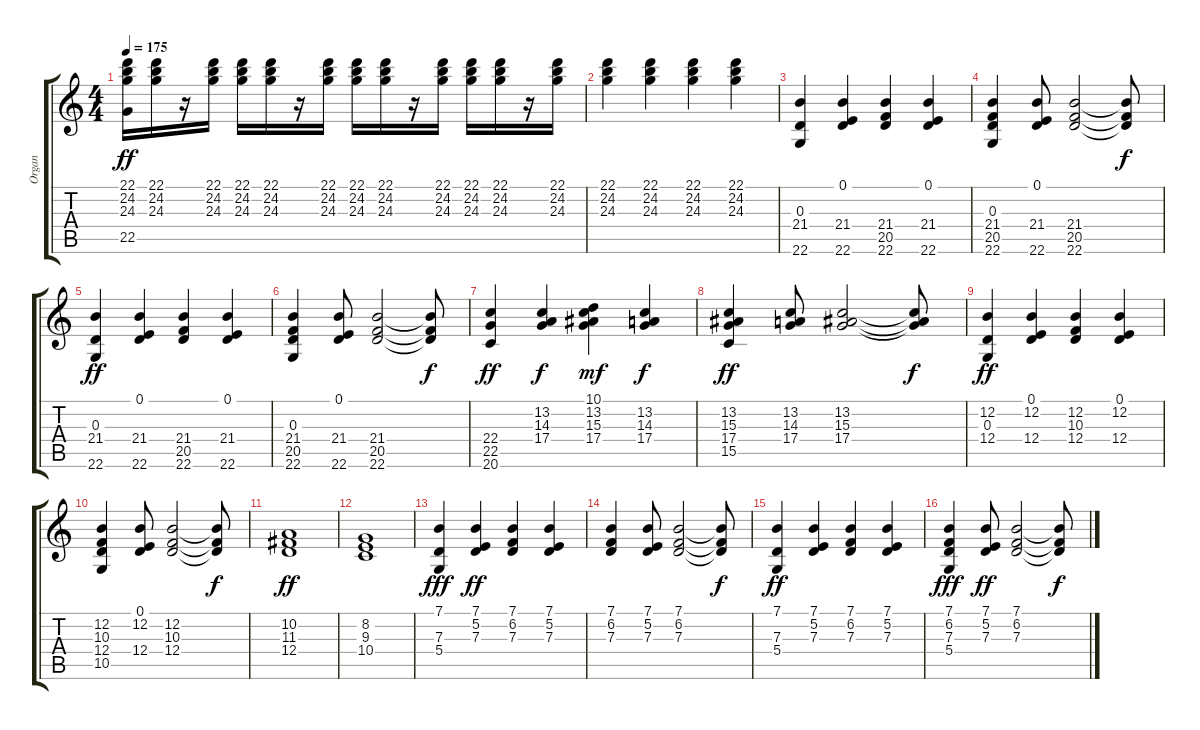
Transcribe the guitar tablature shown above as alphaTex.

\track ("Organ" "Organ") {instrument drawbarorgan}
\staff {score tabs}
\tuning (E4 B3 G3 D3 A2 E2) {hide}
\ts (4 4)
\tempo 175
\clef g2
\ks c
(22.1 24.2 24.3 22.5).16{dy ff} (22.1 24.2 24.3).16 r.16 (22.1 24.2 24.3).16 (22.1 24.2 24.3).16 (22.1 24.2 24.3).16 r.16 (22.1 24.2 24.3).16 (22.1 24.2 24.3).16 (22.1 24.2 24.3).16 r.16 (22.1 24.2 24.3).16 (22.1 24.2 24.3).16 (22.1 24.2 24.3).16 r.16 (22.1 24.2 24.3).16 |
(22.1 24.2 24.3).4 (22.1 24.2 24.3).4 (22.1 24.2 24.3).4 (22.1 24.2 24.3).4 |
(0.3 21.4 22.6).4 (0.1 21.4 22.6).4 (21.4 20.5 22.6).4 (0.1 21.4 22.6).4 |
(0.3 21.4 20.5 22.6).4 (0.1 21.4 22.6).8 (21.4 20.5 22.6).2 (21.4{t} 20.5{t} 22.6{t}).8{dy f} |
(0.3 21.4 22.6).4{dy ff} (0.1 21.4 22.6).4 (21.4 20.5 22.6).4 (0.1 21.4 22.6).4 |
(0.3 21.4 20.5 22.6).4 (0.1 21.4 22.6).8 (21.4 20.5 22.6).2 (21.4{t} 20.5{t} 22.6{t}).8{dy f} |
(22.4 22.5 20.6).4{dy ff} (13.2 14.3 17.4).4{dy f} (10.1 13.2 15.3 17.4).4{dy mf} (13.2 14.3 17.4).4{dy f} |
(13.2 15.3 17.4 15.5).4{dy ff} (13.2 14.3 17.4).8 (13.2 15.3 17.4).2 (13.2{t} 15.3{t} 17.4{t}).8{dy f} |
(12.2 0.3 12.4).4{dy ff} (0.1 12.2 12.4).4 (12.2 10.3 12.4).4 (0.1 12.2 12.4).4 |
(12.2 10.3 12.4 10.5).4 (0.1 12.2 12.4).8 (12.2 10.3 12.4).2 (12.2{t} 10.3{t} 12.4{t}).8{dy f} |
(10.2 11.3 12.4).1{dy ff} |
(8.2 9.3 10.4).1 |
(7.1 7.3 5.4).4{dy fff} (7.1 5.2 7.3).4{dy ff} (7.1 6.2 7.3).4 (7.1 5.2 7.3).4 |
(7.1 6.2 7.3).4 (7.1 5.2 7.3).8 (7.1 6.2 7.3).2 (7.1{t} 6.2{t} 7.3{t}).8{dy f} |
(7.1 7.3 5.4).4{dy ff volume 12} (7.1 5.2 7.3).4{volume 12} (7.1 6.2 7.3).4{volume 12} (7.1 5.2 7.3).4{volume 12} |
(7.1 6.2 7.3 5.4).4{dy fff volume 12} (7.1 5.2 7.3).8{dy ff volume 11} (7.1 6.2 7.3).2{volume 11} (7.1{t} 6.2{t} 7.3{t}).8{dy f}
